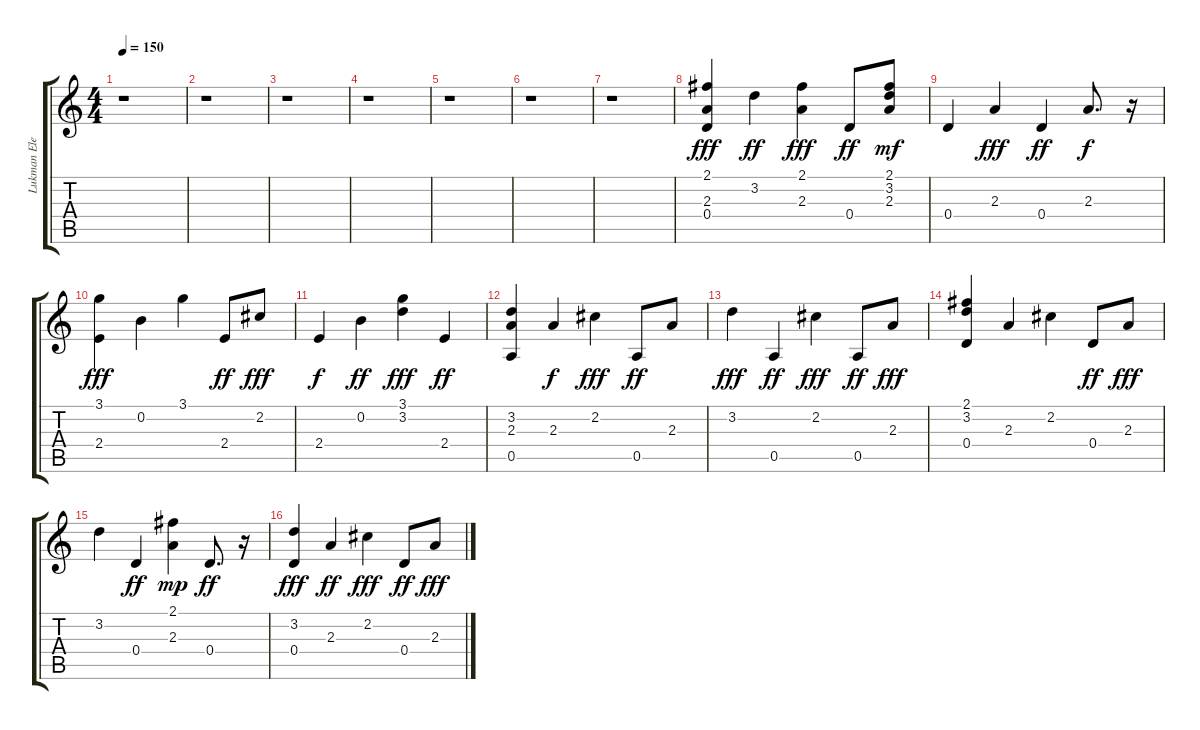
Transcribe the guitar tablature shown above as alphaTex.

\track ("Lukman Elektrik" "Lukman Ele") {instrument electricguitarclean}
\staff {score tabs}
\tuning (E4 B3 G3 D3 A2 E2) {hide}
\ts (4 4)
\tempo 150
\clef g2
\ks c
r.1{dy f} |
r.1 |
r.1 |
r.1 |
r.1 |
r.1 |
r.1 |
(2.1 2.3 0.4).4{dy fff} 3.2.4{dy ff} (2.1 2.3).4{dy fff} 0.4.8{dy ff} (2.1 3.2 2.3).8{dy mf} |
0.4.4 2.3.4{dy fff} 0.4.4{dy ff} 2.3.8{d dy f} r.16 |
(3.1 2.4).4{dy fff} 0.2.4 3.1.4 2.4.8{dy ff} 2.2.8{dy fff} |
2.4.4{dy f} 0.2.4{dy ff} (3.1 3.2).4{dy fff} 2.4.4{dy ff} |
(3.2 2.3 0.5).4 2.3.4{dy f} 2.2.4{dy fff} 0.5.8{dy ff} 2.3.8 |
3.2.4{dy fff} 0.5.4{dy ff} 2.2.4{dy fff} 0.5.8{dy ff} 2.3.8{dy fff} |
(2.1 3.2 0.4).4 2.3.4 2.2.4 0.4.8{dy ff} 2.3.8{dy fff} |
3.2.4 0.4.4{dy ff} (2.1 2.3).4{dy mp} 0.4.8{d dy ff} r.16 |
(3.2 0.4).4{dy fff} 2.3.4{dy ff} 2.2.4{dy fff} 0.4.8{dy ff} 2.3.8{dy fff}
